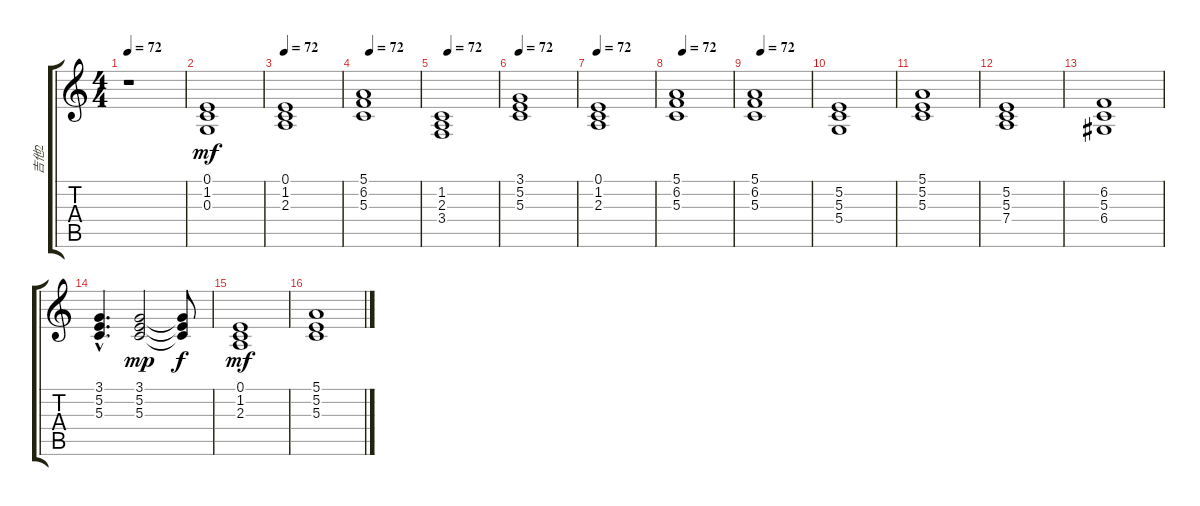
\track ("吉他2" "吉他2") {instrument acousticgrandpiano}
\staff {score tabs}
\tuning (E4 B3 G3 D3 A2 E2) {hide}
\ts (4 4)
\tempo 72
\clef g2
\ks c
r.1{dy mf instrument acousticgrandpiano} |
(0.1 1.2 0.3).1 |
\tempo 72
(0.1 1.2 2.3).1 |
\tempo (72 0.125)
(5.1 6.2 5.3).1 |
\tempo (72 0.125)
(1.2 2.3 3.4).1 |
\tempo 72
(3.1 5.2 5.3).1 |
\tempo 72
(0.1 1.2 2.3).1 |
\tempo (72 0.125)
(5.1 6.2 5.3).1 |
\tempo (72 0.125)
(5.1 6.2 5.3).1 |
(5.2 5.3 5.4).1 |
(5.1 5.2 5.3).1 |
(5.2 5.3 7.4).1 |
(6.2 5.3 6.4).1 |
(3.1{hac} 5.2{hac} 5.3{hac}).4{d} (3.1 5.2 5.3).2{dy mp} (3.1{t} 5.2{t} 5.3{t}).8{dy f} |
(0.1 1.2 2.3).1{dy mf} |
(5.1 5.2 5.3).1
